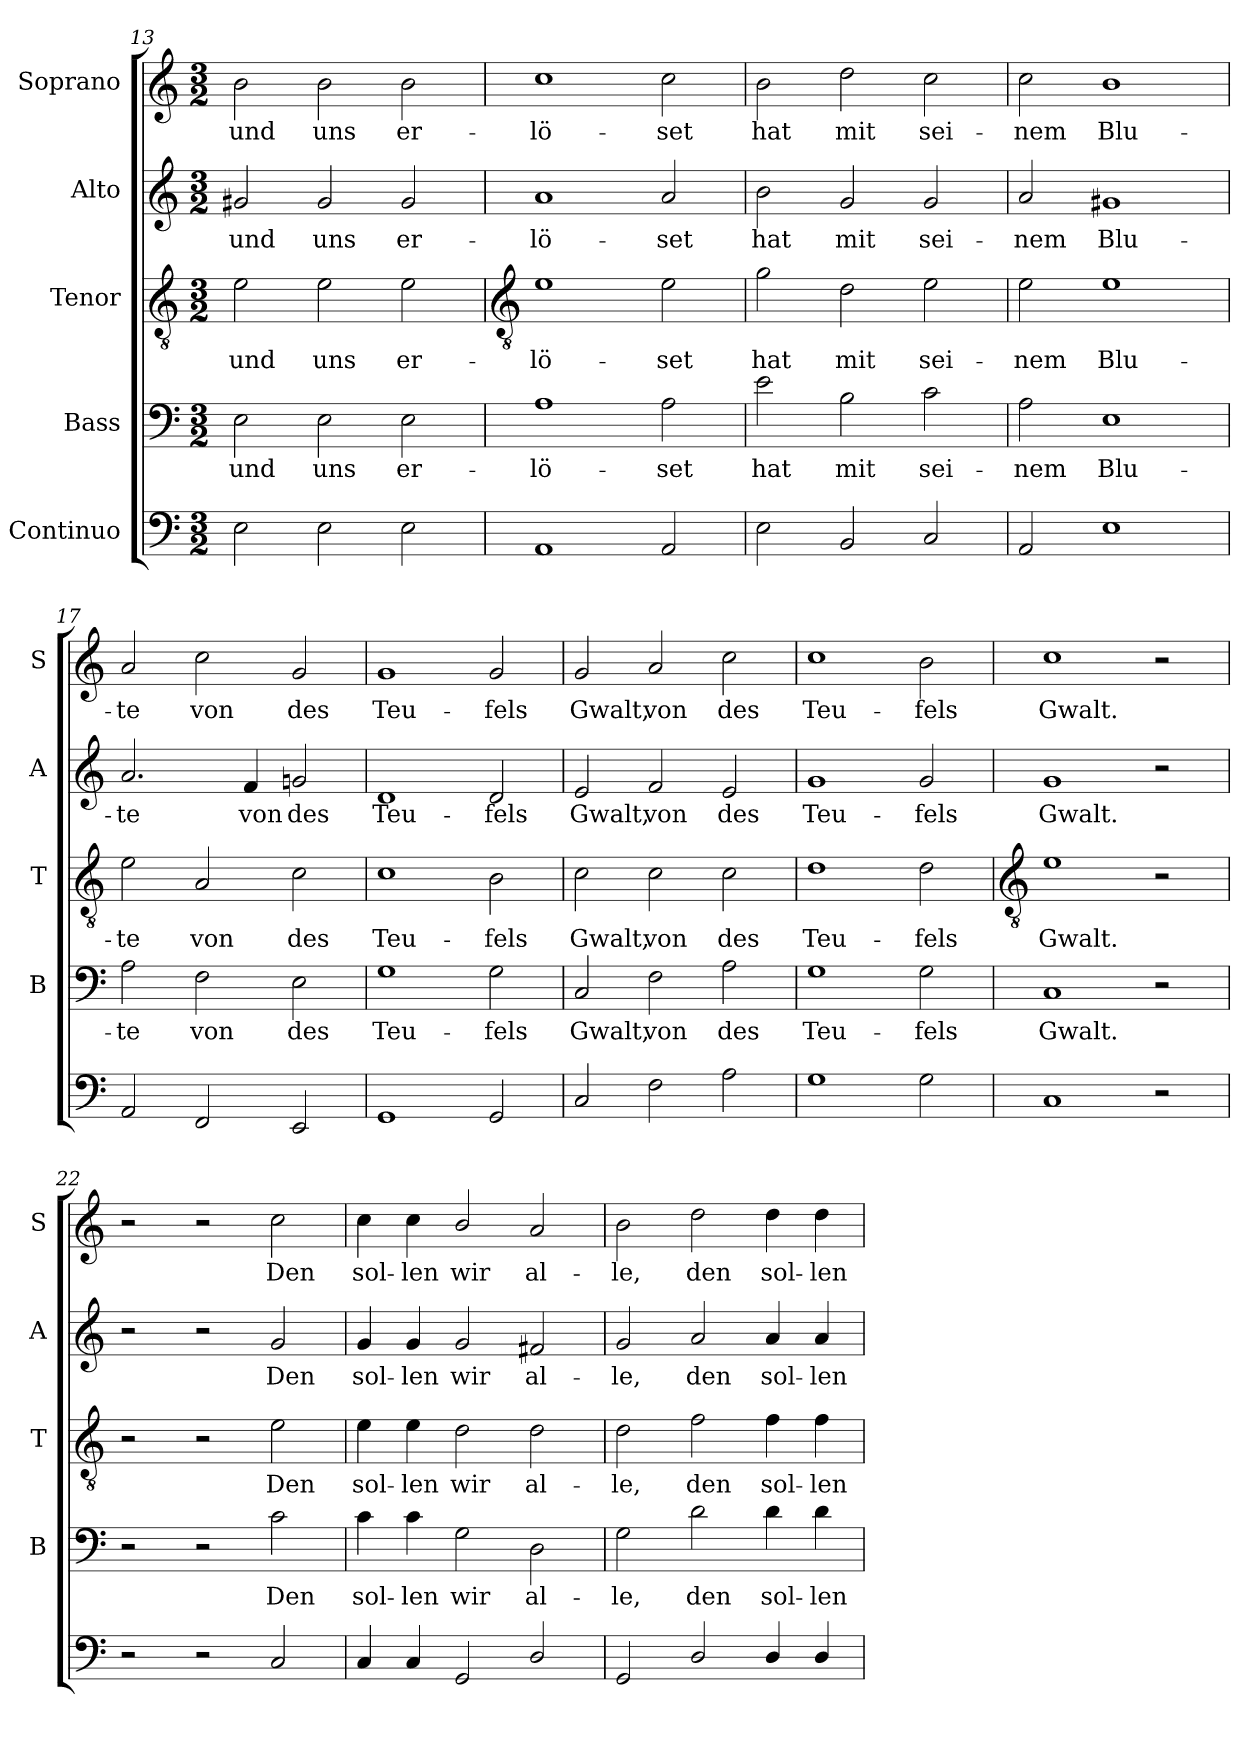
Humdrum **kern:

**kern	**kern	**text	**kern	**text	**kern	**text	**kern	**text
*part5	*part4	*part4	*part3	*part3	*part2	*part2	*part1	*part1
*staff5	*staff4	*staff4	*staff3	*staff3	*staff2	*staff2	*staff1	*staff1
*I"Continuo	*I"Bass	*	*I"Tenor	*	*I"Alto	*	*I"Soprano	*
*	*I'B	*	*I'T	*	*I'A	*	*I'S	*
*clefF4	*clefF4	*	*clefGv2	*	*clefG2	*	*clefG2	*
*k[]	*k[]	*	*k[]	*	*k[]	*	*k[]	*
*C:	*C:	*	*C:	*	*C:	*	*C:	*
*M3/2	*M3/2	*	*M3/2	*	*M3/2	*	*M3/2	*
=13	=13	=13	=13	=13	=13	=13	=13	=13
!	!	!LO:LY:b	!	!LO:LY:b	!	!LO:LY:b	!	!LO:LY:b
2E	2E	und	2e	und	2g#X	und	2b	und
!	!	!LO:LY:b	!	!LO:LY:b	!	!LO:LY:b	!	!LO:LY:b
2E	2E	uns	2e	uns	2g#	uns	2b	uns
!	!	!LO:LY:b	!	!LO:LY:b	!	!LO:LY:b	!	!LO:LY:b
2E	2E	er-	2e	er-	2g#	er-	2b	er-
!!LO:LB:g=z
=14	=14	=14	=14	=14	=14	=14	=14	=14
*	*	*	*clefGv2	*	*	*	*	*
!	!	!LO:LY:b	!	!LO:LY:b	!	!LO:LY:b	!	!LO:LY:b
1AA	1A	-lö-	1e	-lö-	1a	-lö-	1cc	-lö-
!	!	!LO:LY:b	!	!LO:LY:b	!	!LO:LY:b	!	!LO:LY:b
2AA	2A	-set	2e	-set	2a	-set	2cc	-set
=15	=15	=15	=15	=15	=15	=15	=15	=15
!	!	!LO:LY:b	!	!LO:LY:b	!	!LO:LY:b	!	!LO:LY:b
2E	2e	hat	2g	hat	2b	hat	2b	hat
!	!	!LO:LY:b	!	!LO:LY:b	!	!LO:LY:b	!	!LO:LY:b
2BB	2B	mit	2d	mit	2g	mit	2dd	mit
!	!	!LO:LY:b	!	!LO:LY:b	!	!LO:LY:b	!	!LO:LY:b
2C	2c	sei-	2e	sei-	2g	sei-	2cc	sei-
=16	=16	=16	=16	=16	=16	=16	=16	=16
!	!	!LO:LY:b	!	!LO:LY:b	!	!LO:LY:b	!	!LO:LY:b
2AA	2A	-nem	2e	-nem	2a	-nem	2cc	-nem
!	!	!LO:LY:b	!	!LO:LY:b	!	!LO:LY:b	!	!LO:LY:b
1E	1E	Blu-	1e	Blu-	1g#X	Blu-	1b	Blu-
=17	=17	=17	=17	=17	=17	=17	=17	=17
!	!	!LO:LY:b	!	!LO:LY:b	!	!LO:LY:b	!	!LO:LY:b
2AA	2A	-te	2e	-te	2.a	-te	2a	-te
!	!	!LO:LY:b	!	!LO:LY:b	!	!	!	!LO:LY:b
2FF	2F	von	2A	von	.	.	2cc	von
!	!	!	!	!	!	!LO:LY:b	!	!
.	.	.	.	.	4f	von	.	.
!	!	!LO:LY:b	!	!LO:LY:b	!	!LO:LY:b	!	!LO:LY:b
2EE	2E	des	2c	des	2gn	des	2g	des
=18	=18	=18	=18	=18	=18	=18	=18	=18
!	!	!LO:LY:b	!	!LO:LY:b	!	!LO:LY:b	!	!LO:LY:b
1GG	1G	Teu-	1c	Teu-	1d	Teu-	1g	Teu-
!	!	!LO:LY:b	!	!LO:LY:b	!	!LO:LY:b	!	!LO:LY:b
2GG	2G	-fels	2B	-fels	2d	-fels	2g	-fels
=19	=19	=19	=19	=19	=19	=19	=19	=19
!	!	!LO:LY:b	!	!LO:LY:b	!	!LO:LY:b	!	!LO:LY:b
2C	2C	Gwalt,	2c	Gwalt,	2e	Gwalt,	2g	Gwalt,
!	!	!LO:LY:b	!	!LO:LY:b	!	!LO:LY:b	!	!LO:LY:b
2F	2F	von	2c	von	2f	von	2a	von
!	!	!LO:LY:b	!	!LO:LY:b	!	!LO:LY:b	!	!LO:LY:b
2A	2A	des	2c	des	2e	des	2cc	des
=20	=20	=20	=20	=20	=20	=20	=20	=20
!	!	!LO:LY:b	!	!LO:LY:b	!	!LO:LY:b	!	!LO:LY:b
1G	1G	Teu-	1d	Teu-	1g	Teu-	1cc	Teu-
!	!	!LO:LY:b	!	!LO:LY:b	!	!LO:LY:b	!	!LO:LY:b
2G	2G	-fels	2d	-fels	2g	-fels	2b	-fels
!!LO:LB:g=z
=21	=21	=21	=21	=21	=21	=21	=21	=21
*	*	*	*clefGv2	*	*	*	*	*
!	!	!LO:LY:b	!	!LO:LY:b	!	!LO:LY:b	!	!LO:LY:b
1C	1C	Gwalt.	1e	Gwalt.	1g	Gwalt.	1cc	Gwalt.
2r	2r	.	2r	.	2r	.	2r	.
=22	=22	=22	=22	=22	=22	=22	=22	=22
2r	2r	.	2r	.	2r	.	2r	.
2r	2r	.	2r	.	2r	.	2r	.
!	!	!LO:LY:b	!	!LO:LY:b	!	!LO:LY:b	!	!LO:LY:b
2C	2c	Den	2e	Den	2g	Den	2cc	Den
=23	=23	=23	=23	=23	=23	=23	=23	=23
!	!	!LO:LY:b	!	!LO:LY:b	!	!LO:LY:b	!	!LO:LY:b
4C	4c	sol-	4e	sol-	4g	sol-	4cc	sol-
!	!	!LO:LY:b	!	!LO:LY:b	!	!LO:LY:b	!	!LO:LY:b
4C	4c	-len	4e	-len	4g	-len	4cc	-len
!	!	!LO:LY:b	!	!LO:LY:b	!	!LO:LY:b	!	!LO:LY:b
2GG	2G	wir	2d	wir	2g	wir	2b/	wir
!	!	!LO:LY:b	!	!LO:LY:b	!	!LO:LY:b	!	!LO:LY:b
2D/	2D	al-	2d	al-	2f#X	al-	2a	al-
=24	=24	=24	=24	=24	=24	=24	=24	=24
!	!	!LO:LY:b	!	!LO:LY:b	!	!LO:LY:b	!	!LO:LY:b
2GG	2G	-le,	2d	-le,	2g	-le,	2b	-le,
!	!	!LO:LY:b	!	!LO:LY:b	!	!LO:LY:b	!	!LO:LY:b
2D/	2d	den	2f	den	2a	den	2dd	den
!	!	!LO:LY:b	!	!LO:LY:b	!	!LO:LY:b	!	!LO:LY:b
4D/	4d	sol-	4f	sol-	4a	sol-	4dd	sol-
!	!	!LO:LY:b	!	!LO:LY:b	!	!LO:LY:b	!	!LO:LY:b
4D/	4d	-len	4f	-len	4a	-len	4dd	-len
=	=	=	=	=	=	=	=	=
*-	*-	*-	*-	*-	*-	*-	*-	*-
